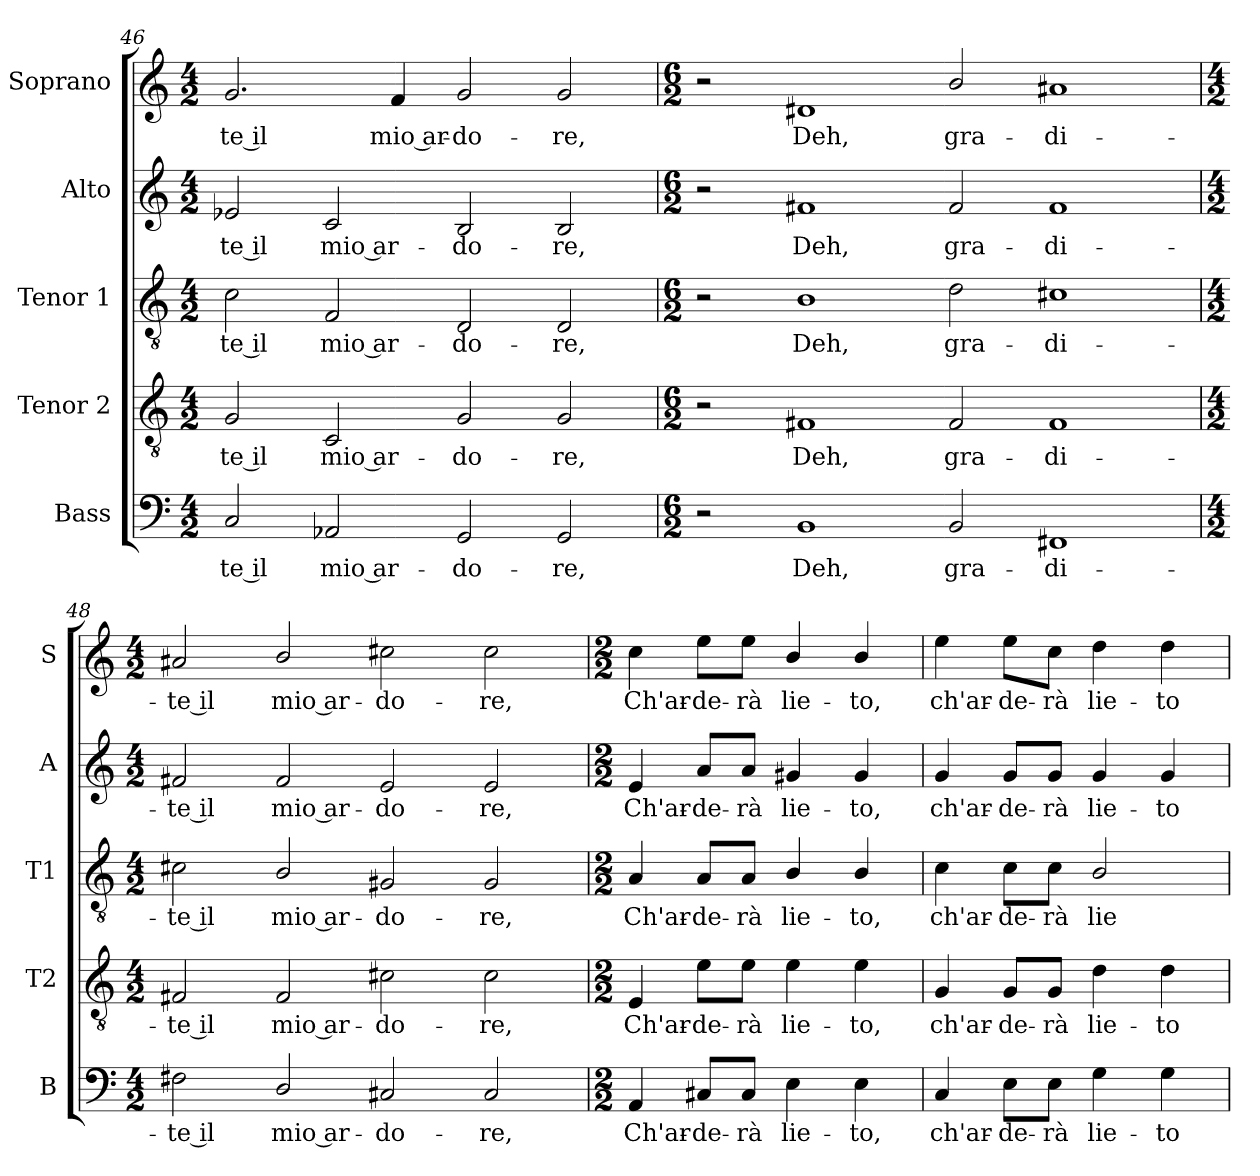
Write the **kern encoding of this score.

**kern	**text	**kern	**text	**kern	**text	**kern	**text	**kern	**text
*part5	*part5	*part4	*part4	*part3	*part3	*part2	*part2	*part1	*part1
*staff5	*staff5	*staff4	*staff4	*staff3	*staff3	*staff2	*staff2	*staff1	*staff1
*I"Bass	*	*I"Tenor 2	*	*I"Tenor 1	*	*I"Alto	*	*I"Soprano	*
*I'B	*	*I'T2	*	*I'T1	*	*I'A	*	*I'S	*
!!LO:LB:g=z
*clefF4	*	*clefGv2	*	*clefGv2	*	*clefG2	*	*clefG2	*
*	*	*ITrd7c12	*	*ITrd7c12	*	*	*	*	*
*k[]	*	*k[]	*	*k[]	*	*k[]	*	*k[]	*
*C:	*	*C:	*	*C:	*	*C:	*	*C:	*
*M4/2	*	*M4/2	*	*M4/2	*	*M4/2	*	*M4/2	*
=46	=46	=46	=46	=46	=46	=46	=46	=46	=46
!	!LO:LY:b:color=#000000	!	!	!	!	!	!	!	!
!	!	!	!LO:LY:b:color=#000000	!	!	!	!	!	!
!	!	!	!	!	!LO:LY:b:color=#000000	!	!	!	!
!	!	!	!	!	!	!	!LO:LY:b:color=#000000	!	!
!	!	!	!	!	!	!	!	!	!LO:LY:b:color=#000000
2Ci/	-te il	2GGi/	-te il	2Ci\	-te il	2e-Xi/	-te il	2.gi/	-te il
!	!LO:LY:b:color=#000000	!	!	!	!	!	!	!	!
!	!	!	!LO:LY:b:color=#000000	!	!	!	!	!	!
!	!	!	!	!	!LO:LY:b:color=#000000	!	!	!	!
!	!	!	!	!	!	!	!LO:LY:b:color=#000000	!	!
2AA-Xi/	mio ar-	2CCi/	mio ar-	2FFi/	mio ar-	2ci/	mio ar-	.	.
!	!	!	!	!	!	!	!	!	!LO:LY:b:color=#000000
.	.	.	.	.	.	.	.	4fi/	mio ar-
!	!LO:LY:b:color=#000000	!	!	!	!	!	!	!	!
!	!	!	!LO:LY:b:color=#000000	!	!	!	!	!	!
!	!	!	!	!	!LO:LY:b:color=#000000	!	!	!	!
!	!	!	!	!	!	!	!LO:LY:b:color=#000000	!	!
!	!	!	!	!	!	!	!	!	!LO:LY:b:color=#000000
2GGi/	-do-	2GGi/	-do-	2DDi/	-do-	2Bi/	-do-	2gi/	-do-
!	!LO:LY:b:color=#000000	!	!	!	!	!	!	!	!
!	!	!	!LO:LY:b:color=#000000	!	!	!	!	!	!
!	!	!	!	!	!LO:LY:b:color=#000000	!	!	!	!
!	!	!	!	!	!	!	!LO:LY:b:color=#000000	!	!
!	!	!	!	!	!	!	!	!	!LO:LY:b:color=#000000
2GGi/	-re,	2GGi/	-re,	2DDi/	-re,	2Bi/	-re,	2gi/	-re,
=47	=47	=47	=47	=47	=47	=47	=47	=47	=47
*M6/2	*	*M6/2	*	*M6/2	*	*M6/2	*	*M6/2	*
2r	.	2r	.	2r	.	2r	.	2r	.
!	!LO:LY:b:color=#000000	!	!	!	!	!	!	!	!
!	!	!	!LO:LY:b:color=#000000	!	!	!	!	!	!
!	!	!	!	!	!LO:LY:b:color=#000000	!	!	!	!
!	!	!	!	!	!	!	!LO:LY:b:color=#000000	!	!
!	!	!	!	!	!	!	!	!	!LO:LY:b:color=#000000
1BBi	Deh,	1FF#Xi	Deh,	1BBi	Deh,	1f#Xi	Deh,	1d#Xi	Deh,
!	!LO:LY:b:color=#000000	!	!	!	!	!	!	!	!
!	!	!	!LO:LY:b:color=#000000	!	!	!	!	!	!
!	!	!	!	!	!LO:LY:b:color=#000000	!	!	!	!
!	!	!	!	!	!	!	!LO:LY:b:color=#000000	!	!
!	!	!	!	!	!	!	!	!	!LO:LY:b:color=#000000
2BBi/	gra-	2FF#i/	gra-	2Di\	gra-	2f#i/	gra-	2bi/	gra-
!	!LO:LY:b:color=#000000	!	!	!	!	!	!	!	!
!	!	!	!LO:LY:b:color=#000000	!	!	!	!	!	!
!	!	!	!	!	!LO:LY:b:color=#000000	!	!	!	!
!	!	!	!	!	!	!	!LO:LY:b:color=#000000	!	!
!	!	!	!	!	!	!	!	!	!LO:LY:b:color=#000000
1FF#Xi	-di-	1FF#i	-di-	1C#Xi	-di-	1f#i	-di-	1a#Xi	-di-
=48	=48	=48	=48	=48	=48	=48	=48	=48	=48
*M4/2	*	*M4/2	*	*M4/2	*	*M4/2	*	*M4/2	*
!	!LO:LY:b:color=#000000	!	!	!	!	!	!	!	!
!	!	!	!LO:LY:b:color=#000000	!	!	!	!	!	!
!	!	!	!	!	!LO:LY:b:color=#000000	!	!	!	!
!	!	!	!	!	!	!	!LO:LY:b:color=#000000	!	!
!	!	!	!	!	!	!	!	!	!LO:LY:b:color=#000000
2F#Xi\	-te il	2FF#Xi/	-te il	2C#Xi\	-te il	2f#Xi/	-te il	2a#Xi/	-te il
!	!LO:LY:b:color=#000000	!	!	!	!	!	!	!	!
!	!	!	!LO:LY:b:color=#000000	!	!	!	!	!	!
!	!	!	!	!	!LO:LY:b:color=#000000	!	!	!	!
!	!	!	!	!	!	!	!LO:LY:b:color=#000000	!	!
!	!	!	!	!	!	!	!	!	!LO:LY:b:color=#000000
2Di/	mio ar-	2FF#i/	mio ar-	2BBi/	mio ar-	2f#i/	mio ar-	2bi/	mio ar-
!	!LO:LY:b:color=#000000	!	!	!	!	!	!	!	!
!	!	!	!LO:LY:b:color=#000000	!	!	!	!	!	!
!	!	!	!	!	!LO:LY:b:color=#000000	!	!	!	!
!	!	!	!	!	!	!	!LO:LY:b:color=#000000	!	!
!	!	!	!	!	!	!	!	!	!LO:LY:b:color=#000000
2C#Xi/	-do-	2C#Xi\	-do-	2GG#Xi/	-do-	2ei/	-do-	2cc#Xi\	-do-
!	!LO:LY:b:color=#000000	!	!	!	!	!	!	!	!
!	!	!	!LO:LY:b:color=#000000	!	!	!	!	!	!
!	!	!	!	!	!LO:LY:b:color=#000000	!	!	!	!
!	!	!	!	!	!	!	!LO:LY:b:color=#000000	!	!
!	!	!	!	!	!	!	!	!	!LO:LY:b:color=#000000
2C#i/	-re,	2C#i\	-re,	2GG#i/	-re,	2ei/	-re,	2cc#i\	-re,
!!LO:PB:g=z
=49	=49	=49	=49	=49	=49	=49	=49	=49	=49
*M2/2	*	*M2/2	*	*M2/2	*	*M2/2	*	*M2/2	*
!	!LO:LY:b:color=#000000	!	!	!	!	!	!	!	!
!	!	!	!LO:LY:b:color=#000000	!	!	!	!	!	!
!	!	!	!	!	!LO:LY:b:color=#000000	!	!	!	!
!	!	!	!	!	!	!	!LO:LY:b:color=#000000	!	!
!	!	!	!	!	!	!	!	!	!LO:LY:b:color=#000000
4AAi/	Ch'ar-	4EEi/	Ch'ar-	4AAi/	Ch'ar-	4ei/	Ch'ar-	4cci\	Ch'ar-
!	!LO:LY:b:color=#000000	!	!	!	!	!	!	!	!
!	!	!	!LO:LY:b:color=#000000	!	!	!	!	!	!
!	!	!	!	!	!LO:LY:b:color=#000000	!	!	!	!
!	!	!	!	!	!	!	!LO:LY:b:color=#000000	!	!
!	!	!	!	!	!	!	!	!	!LO:LY:b:color=#000000
8C#Xi/L	-de-	8Ei\L	-de-	8AAi/L	-de-	8ai/L	-de-	8eei\L	-de-
!	!LO:LY:b:color=#000000	!	!	!	!	!	!	!	!
!	!	!	!LO:LY:b:color=#000000	!	!	!	!	!	!
!	!	!	!	!	!LO:LY:b:color=#000000	!	!	!	!
!	!	!	!	!	!	!	!LO:LY:b:color=#000000	!	!
!	!	!	!	!	!	!	!	!	!LO:LY:b:color=#000000
8C#i/J	-rà	8Ei\J	-rà	8AAi/J	-rà	8ai/J	-rà	8eei\J	-rà
!	!LO:LY:b:color=#000000	!	!	!	!	!	!	!	!
!	!	!	!LO:LY:b:color=#000000	!	!	!	!	!	!
!	!	!	!	!	!LO:LY:b:color=#000000	!	!	!	!
!	!	!	!	!	!	!	!LO:LY:b:color=#000000	!	!
!	!	!	!	!	!	!	!	!	!LO:LY:b:color=#000000
4Ei\	lie-	4Ei\	lie-	4BBi/	lie-	4g#Xi/	lie-	4bi/	lie-
!	!LO:LY:b:color=#000000	!	!	!	!	!	!	!	!
!	!	!	!LO:LY:b:color=#000000	!	!	!	!	!	!
!	!	!	!	!	!LO:LY:b:color=#000000	!	!	!	!
!	!	!	!	!	!	!	!LO:LY:b:color=#000000	!	!
!	!	!	!	!	!	!	!	!	!LO:LY:b:color=#000000
4Ei\	-to,	4Ei\	-to,	4BBi/	-to,	4g#i/	-to,	4bi/	-to,
=50	=50	=50	=50	=50	=50	=50	=50	=50	=50
!	!LO:LY:b:color=#000000	!	!	!	!	!	!	!	!
!	!	!	!LO:LY:b:color=#000000	!	!	!	!	!	!
!	!	!	!	!	!LO:LY:b:color=#000000	!	!	!	!
!	!	!	!	!	!	!	!LO:LY:b:color=#000000	!	!
!	!	!	!	!	!	!	!	!	!LO:LY:b:color=#000000
4Ci/	ch'ar-	4GGi/	ch'ar-	4Ci\	ch'ar-	4gi/	ch'ar-	4eei\	ch'ar-
!	!LO:LY:b:color=#000000	!	!	!	!	!	!	!	!
!	!	!	!LO:LY:b:color=#000000	!	!	!	!	!	!
!	!	!	!	!	!LO:LY:b:color=#000000	!	!	!	!
!	!	!	!	!	!	!	!LO:LY:b:color=#000000	!	!
!	!	!	!	!	!	!	!	!	!LO:LY:b:color=#000000
8Ei\L	-de-	8GGi/L	-de-	8Ci\L	-de-	8gi/L	-de-	8eei\L	-de-
!	!LO:LY:b:color=#000000	!	!	!	!	!	!	!	!
!	!	!	!LO:LY:b:color=#000000	!	!	!	!	!	!
!	!	!	!	!	!LO:LY:b:color=#000000	!	!	!	!
!	!	!	!	!	!	!	!LO:LY:b:color=#000000	!	!
!	!	!	!	!	!	!	!	!	!LO:LY:b:color=#000000
8Ei\J	-rà	8GGi/J	-rà	8Ci\J	-rà	8gi/J	-rà	8cci\J	-rà
!	!LO:LY:b:color=#000000	!	!	!	!	!	!	!	!
!	!	!	!LO:LY:b:color=#000000	!	!	!	!	!	!
!	!	!	!	!	!LO:LY:b:color=#000000	!	!	!	!
!	!	!	!	!	!	!	!LO:LY:b:color=#000000	!	!
!	!	!	!	!	!	!	!	!	!LO:LY:b:color=#000000
4Gi\	lie-	4Di\	lie-	2BBi/	lie-	4gi/	lie-	4ddi\	lie-
!	!LO:LY:b:color=#000000	!	!	!	!	!	!	!	!
!	!	!	!LO:LY:b:color=#000000	!	!	!	!	!	!
!	!	!	!	!	!	!	!LO:LY:b:color=#000000	!	!
!	!	!	!	!	!	!	!	!	!LO:LY:b:color=#000000
4Gi\	-to	4Di\	-to	.	.	4gi/	-to	4ddi\	-to
=	=	=	=	=	=	=	=	=	=
*-	*-	*-	*-	*-	*-	*-	*-	*-	*-
